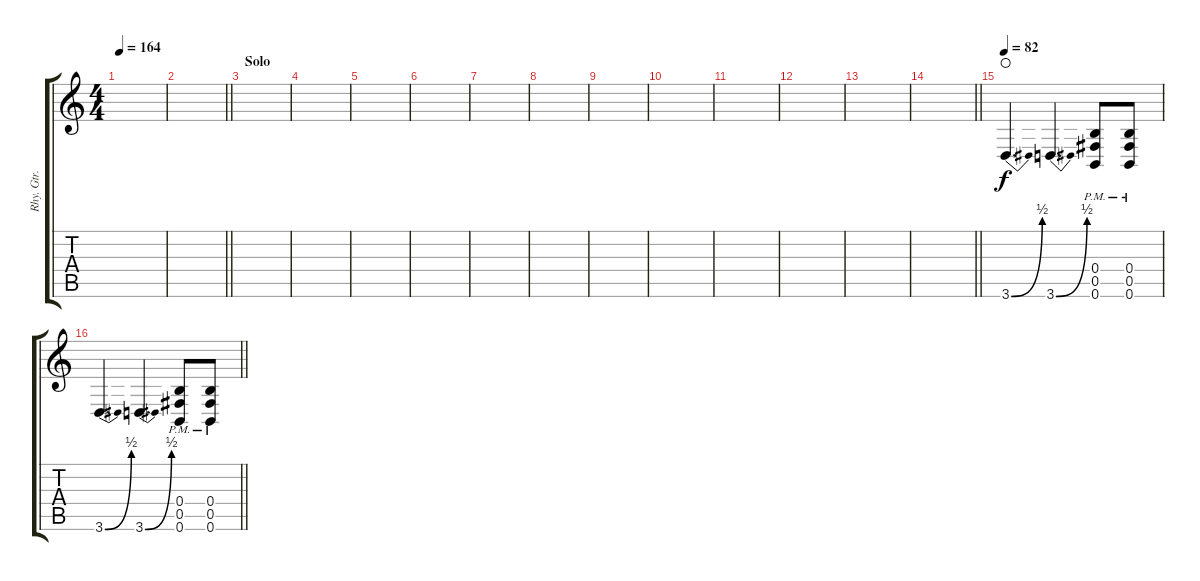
\track ("Rhy. Gtr. 3" "Rhy. Gtr. ") {instrument distortionguitar}
\staff {score tabs}
\tuning (Db4 Ab3 E3 B2 Gb2 B1) {hide}
\ts (4 4)
\tempo 164
\clef g2
\ks c
|
\barLineRight lightlight
|
\section ("" "Solo")
|
|
|
|
|
|
|
|
|
|
|
\barLineRight lightlight
|
\section ("" "")
\tempo 82
3.6{be (bend 0 0 60 2)}.4{d waho} 3.6{be (bend 0 0 60 2)}.4{d} (0.4{pm} 0.5{pm} 0.6{pm}).8 (0.4{pm} 0.5{pm} 0.6{pm}).8 |
\barLineRight lightlight
3.6{be (bend 0 0 60 2)}.4{d} 3.6{be (bend 0 0 60 2)}.4{d} (0.4{pm} 0.5{pm} 0.6{pm}).8 (0.4{pm} 0.5{pm} 0.6{pm}).8
